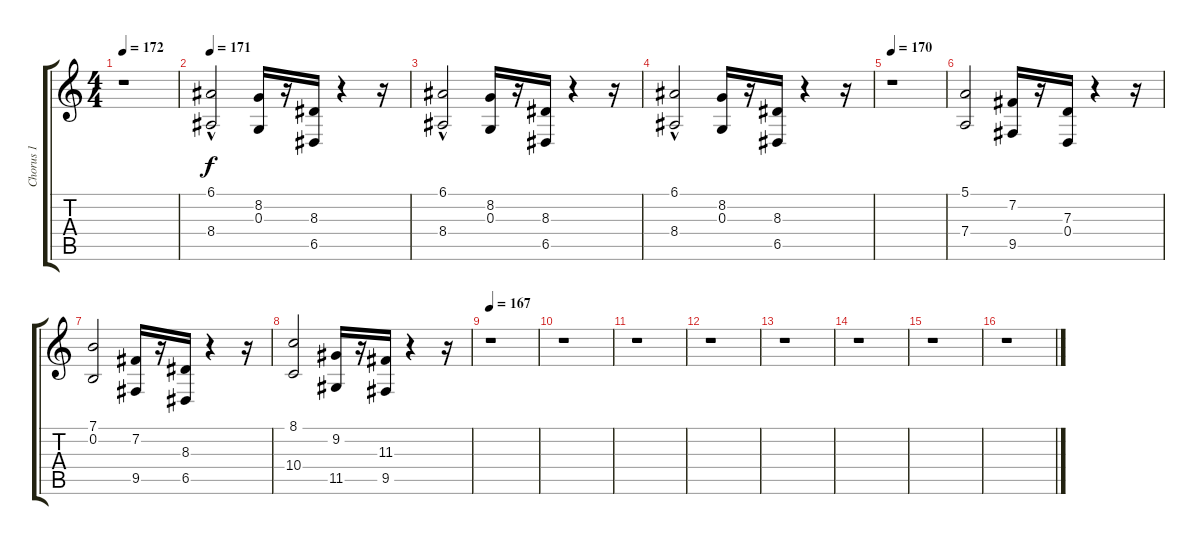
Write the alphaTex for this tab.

\track ("Chorus 1" "Chorus 1") {instrument lead6voice}
\staff {score tabs}
\tuning (E4 B3 G3 D3 A2 E2) {hide}
\ts (4 4)
\tempo 172
\clef g2
\ks c
r.1{dy fff} |
\tempo 171
(6.1 8.4{hac}).2{dy f} (8.2 0.3).16 r.16 (8.3 6.5).16 r.4 r.16 |
(6.1 8.4{hac}).2 (8.2 0.3).16 r.16 (8.3 6.5).16 r.4 r.16 |
(6.1 8.4{hac}).2 (8.2 0.3).16 r.16 (8.3 6.5).16 r.4 r.16 |
\tempo 170
r.1 |
(5.1 7.4).2 (7.2 9.5).16 r.16 (7.3 0.4).16 r.4 r.16 |
(7.1 0.2).2 (7.2 9.5).16 r.16 (8.3 6.5).16 r.4 r.16 |
(8.1 10.4).2 (9.2 11.5).16 r.16 (11.3 9.5).16 r.4 r.16 |
\tempo 167
r.1 |
r.1 |
r.1 |
r.1 |
r.1 |
r.1 |
r.1 |
r.1
